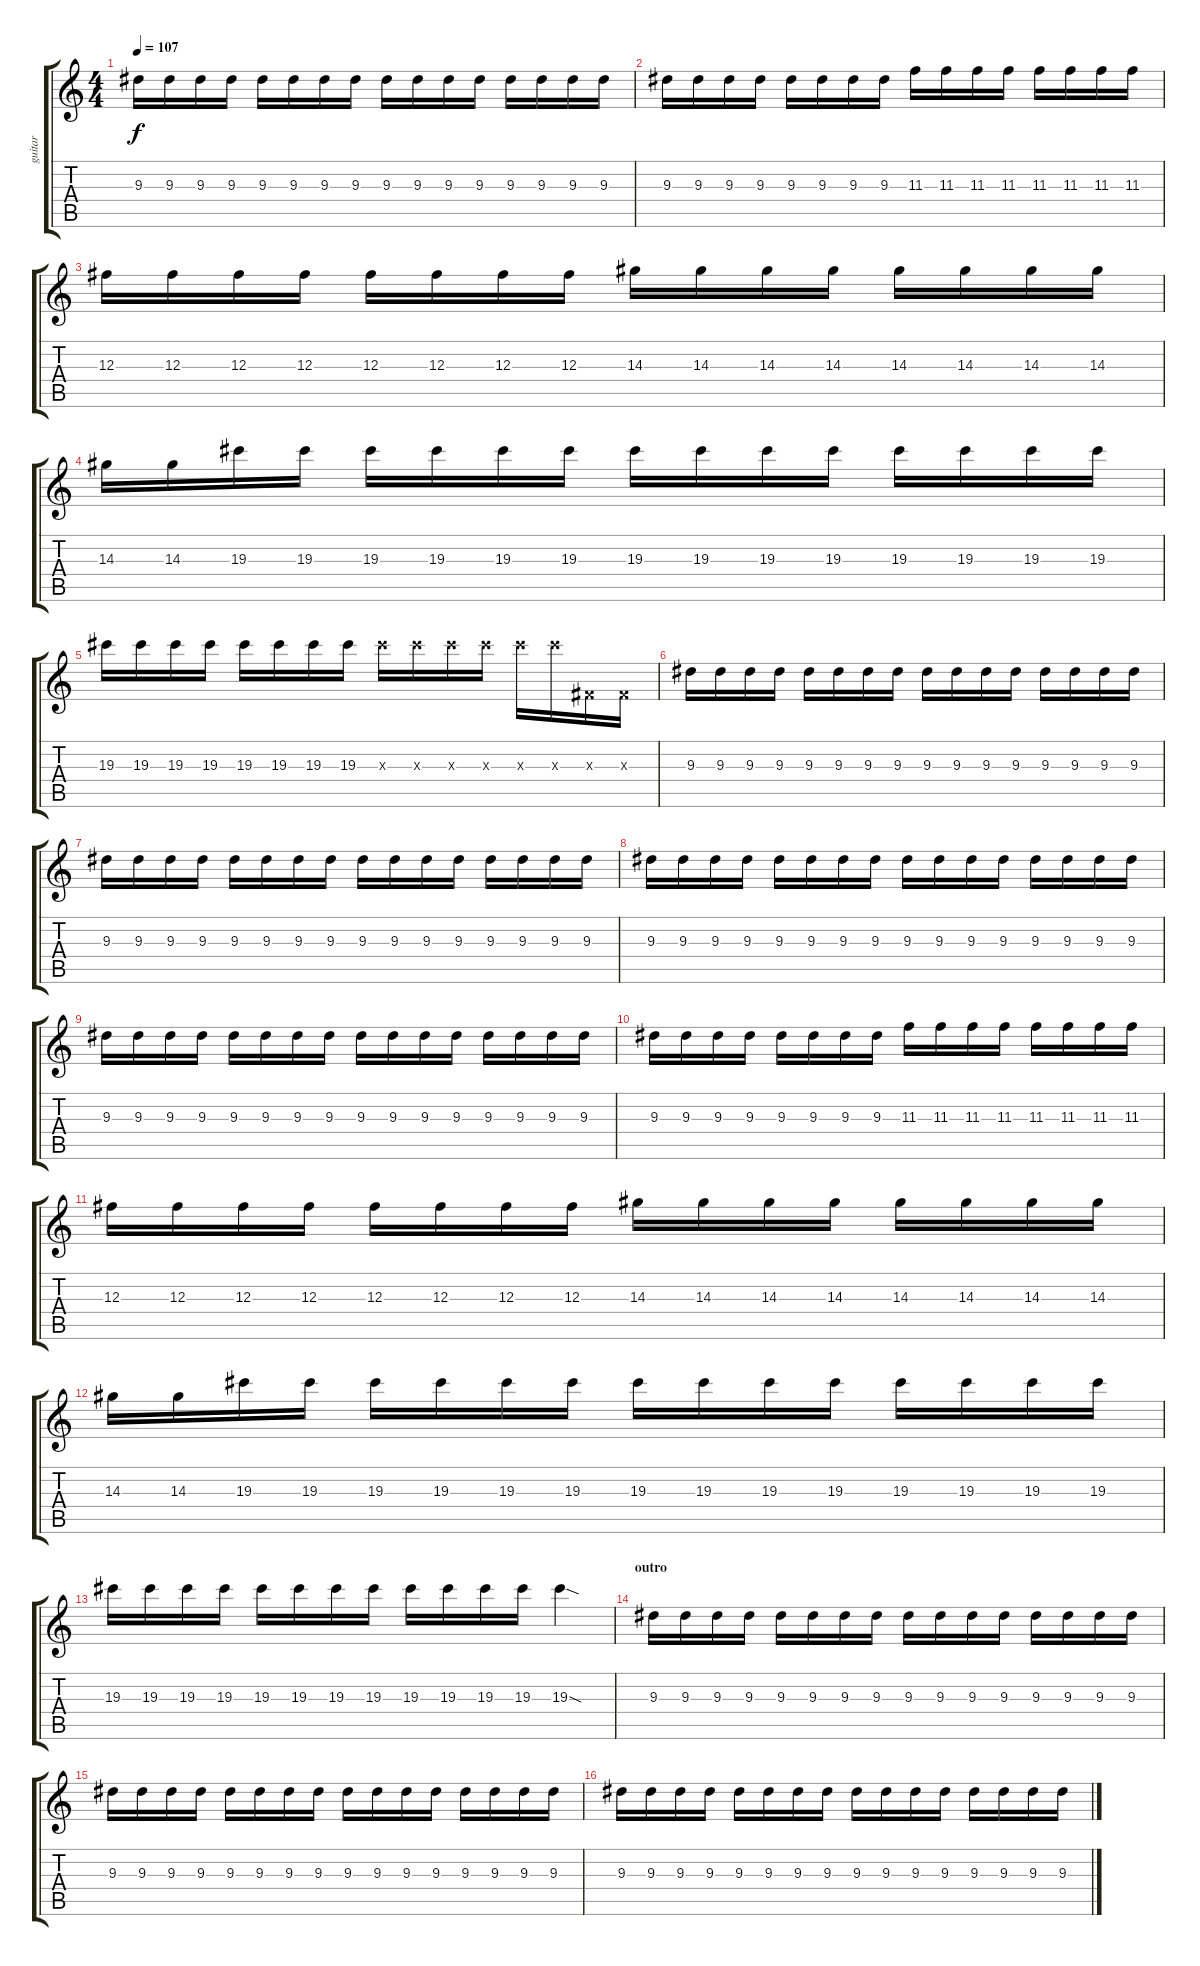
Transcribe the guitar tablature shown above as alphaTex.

\track ("guitar" "guitar") {instrument distortionguitar}
\staff {score tabs}
\tuning (Eb4 Bb3 Gb3 Db3 Ab2 Db2) {hide}
\ts (4 4)
\tempo 107
\clef g2
\ks c
9.3.16{dy f} 9.3.16 9.3.16 9.3.16 9.3.16 9.3.16 9.3.16 9.3.16 9.3.16 9.3.16 9.3.16 9.3.16 9.3.16 9.3.16 9.3.16 9.3.16 |
9.3.16 9.3.16 9.3.16 9.3.16 9.3.16 9.3.16 9.3.16 9.3.16 11.3.16 11.3.16 11.3.16 11.3.16 11.3.16 11.3.16 11.3.16 11.3.16 |
12.3.16 12.3.16 12.3.16 12.3.16 12.3.16 12.3.16 12.3.16 12.3.16 14.3.16 14.3.16 14.3.16 14.3.16 14.3.16 14.3.16 14.3.16 14.3.16 |
14.3.16 14.3.16 19.3.16 19.3.16 19.3.16 19.3.16 19.3.16 19.3.16 19.3.16 19.3.16 19.3.16 19.3.16 19.3.16 19.3.16 19.3.16 19.3.16 |
19.3.16 19.3.16 19.3.16 19.3.16 19.3.16 19.3.16 19.3.16 19.3.16 19.3{x}.16 19.3{x}.16 19.3{x}.16 19.3{x}.16 19.3{x}.16 19.3{x}.16 0.3{x}.16 0.3{x}.16 |
9.3.16{volume 12} 9.3.16 9.3.16 9.3.16 9.3.16 9.3.16 9.3.16 9.3.16 9.3.16 9.3.16 9.3.16 9.3.16 9.3.16 9.3.16 9.3.16 9.3.16 |
9.3.16 9.3.16 9.3.16 9.3.16 9.3.16 9.3.16 9.3.16 9.3.16 9.3.16 9.3.16 9.3.16 9.3.16 9.3.16 9.3.16 9.3.16 9.3.16 |
9.3.16 9.3.16 9.3.16 9.3.16 9.3.16 9.3.16 9.3.16 9.3.16 9.3.16 9.3.16 9.3.16 9.3.16 9.3.16 9.3.16 9.3.16 9.3.16 |
9.3.16 9.3.16 9.3.16 9.3.16 9.3.16 9.3.16 9.3.16 9.3.16 9.3.16 9.3.16 9.3.16 9.3.16 9.3.16 9.3.16 9.3.16 9.3.16 |
9.3.16 9.3.16 9.3.16 9.3.16 9.3.16 9.3.16 9.3.16 9.3.16 11.3.16 11.3.16 11.3.16 11.3.16 11.3.16 11.3.16 11.3.16 11.3.16 |
12.3.16 12.3.16 12.3.16 12.3.16 12.3.16 12.3.16 12.3.16 12.3.16 14.3.16 14.3.16 14.3.16 14.3.16 14.3.16 14.3.16 14.3.16 14.3.16 |
14.3.16 14.3.16 19.3.16 19.3.16 19.3.16 19.3.16 19.3.16 19.3.16 19.3.16 19.3.16 19.3.16 19.3.16 19.3.16 19.3.16 19.3.16 19.3.16 |
19.3.16 19.3.16 19.3.16 19.3.16 19.3.16 19.3.16 19.3.16 19.3.16 19.3.16 19.3.16 19.3.16 19.3.16 19.3{sod}.4 |
\section ("" "outro")
9.3.16 9.3.16 9.3.16 9.3.16 9.3.16 9.3.16 9.3.16 9.3.16 9.3.16 9.3.16 9.3.16 9.3.16 9.3.16 9.3.16 9.3.16 9.3.16 |
9.3.16 9.3.16 9.3.16 9.3.16 9.3.16 9.3.16 9.3.16 9.3.16 9.3.16 9.3.16 9.3.16 9.3.16 9.3.16 9.3.16 9.3.16 9.3.16 |
9.3.16 9.3.16 9.3.16 9.3.16 9.3.16 9.3.16 9.3.16 9.3.16 9.3.16 9.3.16 9.3.16 9.3.16 9.3.16 9.3.16 9.3.16 9.3.16
